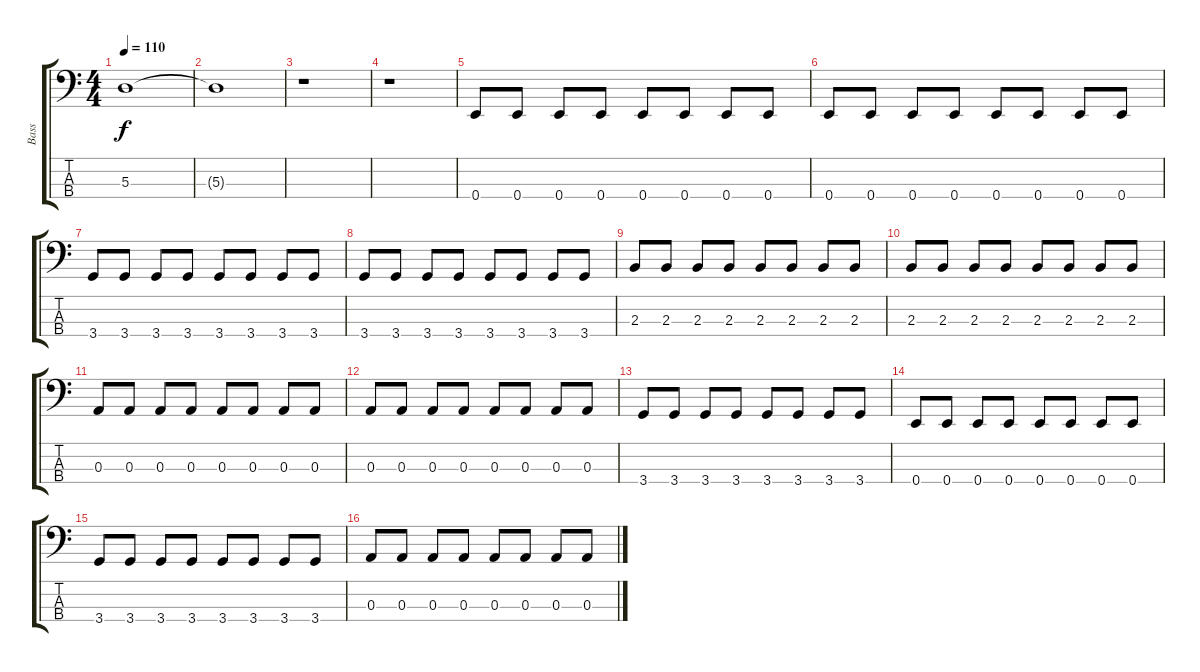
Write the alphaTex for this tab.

\track ("Bass" "Bass") {instrument electricbassfinger}
\staff {score tabs}
\tuning (G2 D2 A1 E1) {hide}
\ts (4 4)
\tempo 110
\clef f4
\ks c
5.3.1{dy f} |
5.3{t}.1 |
r.1 |
r.1 |
0.4.8 0.4.8 0.4.8 0.4.8 0.4.8 0.4.8 0.4.8 0.4.8 |
0.4.8 0.4.8 0.4.8 0.4.8 0.4.8 0.4.8 0.4.8 0.4.8 |
3.4.8 3.4.8 3.4.8 3.4.8 3.4.8 3.4.8 3.4.8 3.4.8 |
3.4.8 3.4.8 3.4.8 3.4.8 3.4.8 3.4.8 3.4.8 3.4.8 |
2.3.8 2.3.8 2.3.8 2.3.8 2.3.8 2.3.8 2.3.8 2.3.8 |
2.3.8 2.3.8 2.3.8 2.3.8 2.3.8 2.3.8 2.3.8 2.3.8 |
0.3.8 0.3.8 0.3.8 0.3.8 0.3.8 0.3.8 0.3.8 0.3.8 |
0.3.8 0.3.8 0.3.8 0.3.8 0.3.8 0.3.8 0.3.8 0.3.8 |
3.4.8 3.4.8 3.4.8 3.4.8 3.4.8 3.4.8 3.4.8 3.4.8 |
0.4.8 0.4.8 0.4.8 0.4.8 0.4.8 0.4.8 0.4.8 0.4.8 |
3.4.8 3.4.8 3.4.8 3.4.8 3.4.8 3.4.8 3.4.8 3.4.8 |
0.3.8 0.3.8 0.3.8 0.3.8 0.3.8 0.3.8 0.3.8 0.3.8
